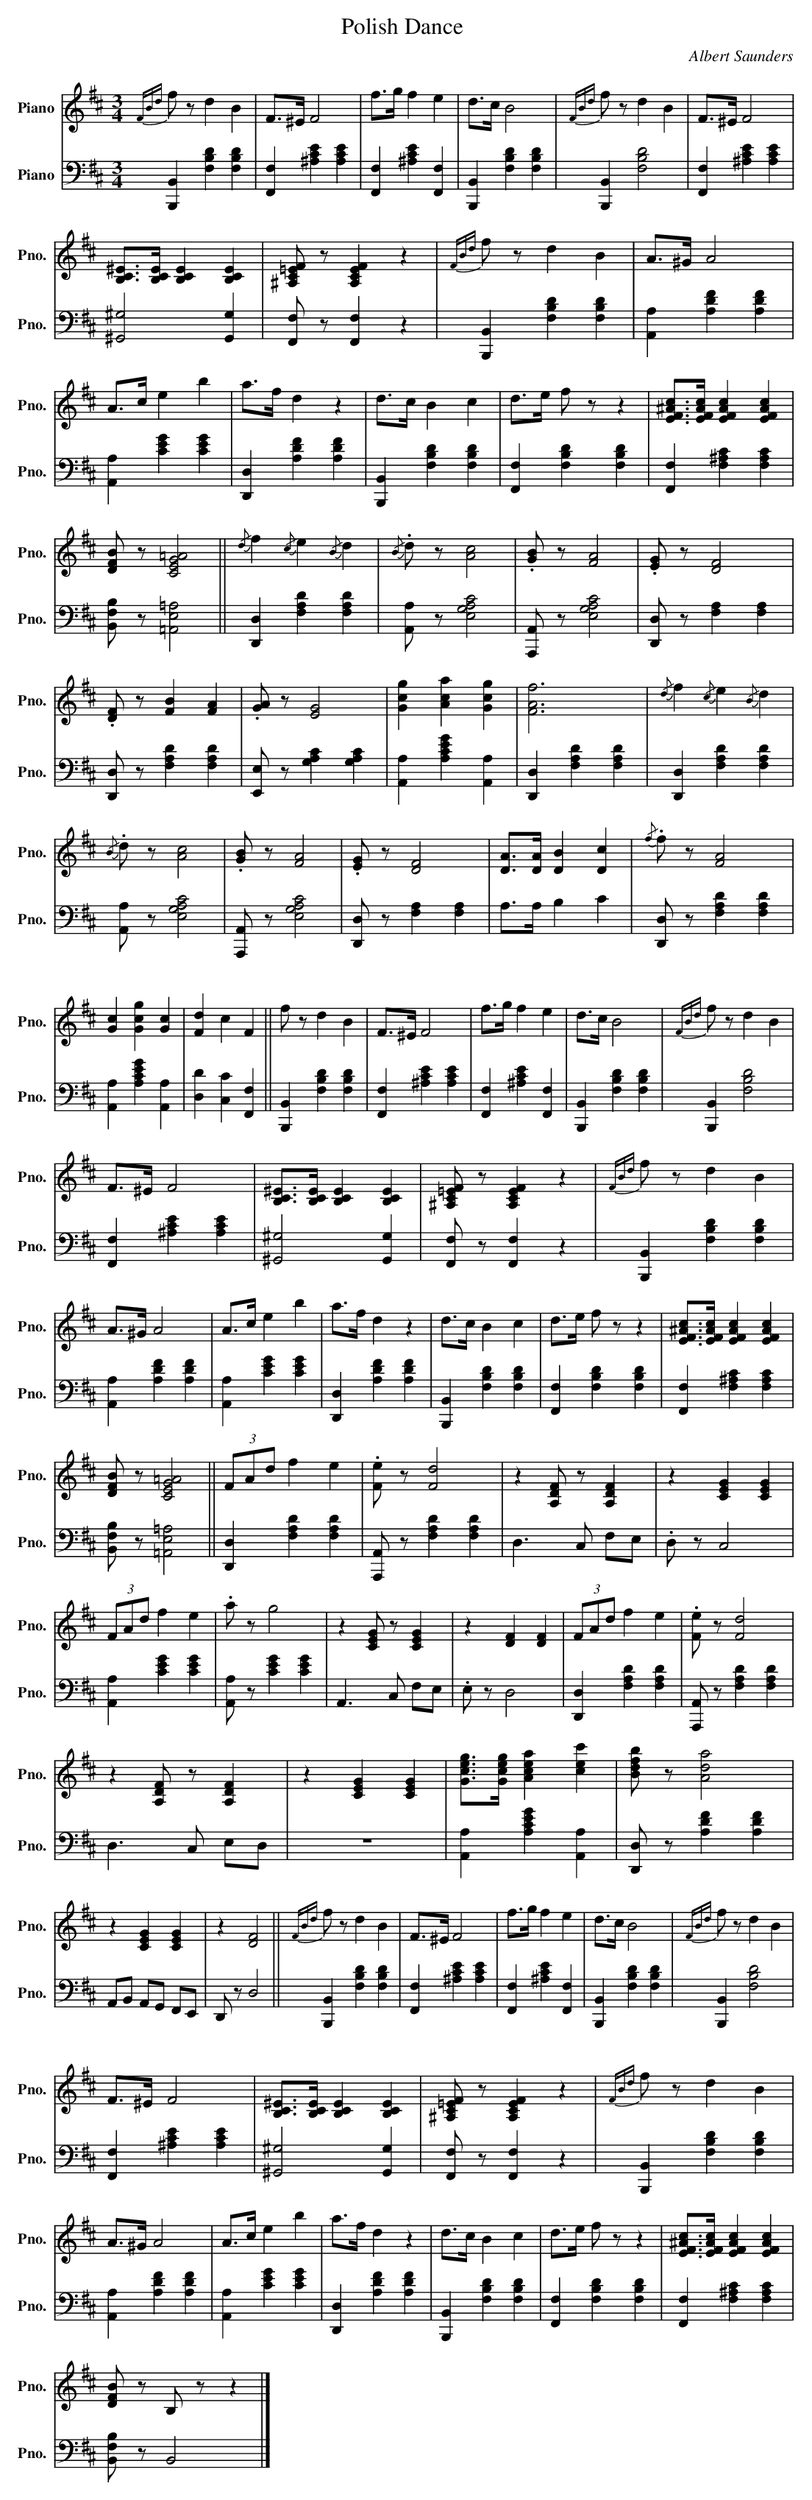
X:1
T:Polish Dance
C:Albert Saunders
L:1/4
M:3/4
K:D
V:1 treble nm="Piano" snm="Pno."
{FBd} f/ z/ d B | F/>^E/ F2 | f/>g/ f e | d/>c/ B2 |{FBd} f/ z/ d B | F/>^E/ F2 |
[B,C^E]/>[B,CE]/ [B,CE] [B,CE] |$ [^A,C=EF]/ z/ [A,CEF] z |{FBd} f/ z/ d B | A/>^G/ A2 |
A/>c/ e b | a/>f/ d z | d/>c/ B c | d/>e/ f/ z/ z |$ [EF^Ac]/>[EFAc]/ [EFAc] [EFAc] |
[DFB]/ z/ [CEG=A]2 ||{/d} f{/c} e{/B} d |{/B} .d/ z/ [Ac]2 | .[GB]/ z/ [FA]2 | .[EG]/ z/ [DF]2 |
.[DF]/ z/ [FB] [FA] | .[GA]/ z/ [EG]2 |$ [Gcg] [Aca] [Gcg] | [FAf]3 |{/d} f{/c} e{/B} d |
{/B} .d/ z/ [Ac]2 | .[GB]/ z/ [FA]2 | .[EG]/ z/ [DF]2 | [DA]/>[DA]/ [DB] [Dc] |{/f} .f/ z/ [FA]2 |
[Gc] [Gcg] [Gc] |$ [Fd] c F || f/ z/ d B | F/>^E/ F2 | f/>g/ f e | d/>c/ B2 |{FBd} f/ z/ d B |
F/>^E/ F2 |$ [B,C^E]/>[B,CE]/ [B,CE] [B,CE] | [^A,C=EF]/ z/ [A,CEF] z |{FBd} f/ z/ d B |
A/>^G/ A2 | A/>c/ e b | a/>f/ d z | d/>c/ B c |$ d/>e/ f/ z/ z | [EF^Ac]/>[EFAc]/ [EFAc] [EFAc] |
[DFB]/ z/ [CEG=A]2 || (3F/A/d/ f e | .[Fe]/ z/ [Fd]2 | z [A,DF]/ z/ [A,DF] | z [CEG] [CEG] |$
(3F/A/d/ f e | .a/ z/ g2 | z [CEG]/ z/ [CEG] | z [DF] [DF] | (3F/A/d/ f e | .[Fe]/ z/ [Fd]2 |
z [A,DF]/ z/ [A,DF] | z [CEG] [CEG] |$ [Gceg]/>[Gceg]/ [Acea] [cec'] | [Bdfb]/ z/ [Ada]2 |
z [CEG] [CEG] | z [DF]2 ||{FBd} f/ z/ d B | F/>^E/ F2 | f/>g/ f e | d/>c/ B2 |${FBd} f/ z/ d B |
F/>^E/ F2 | [B,C^E]/>[B,CE]/ [B,CE] [B,CE] | [^A,C=EF]/ z/ [A,CEF] z |{FBd} f/ z/ d B |
A/>^G/ A2 | A/>c/ e b |$ a/>f/ d z | d/>c/ B c | d/>e/ f/ z/ z | [EF^Ac]/>[EFAc]/ [EFAc] [EFAc] |
[DFB]/ z/ B,/ z/ z |]
V:2 bass nm="Piano" snm="Pno."
[B,,,B,,] [F,B,D] [F,B,D] | [F,,F,] [^A,CE] [A,CE] | [F,,F,] [^A,CE] [F,,F,] |
[B,,,B,,] [F,B,D] [F,B,D] | [B,,,B,,] [F,B,D]2 | [F,,F,] [^A,CE] [A,CE] | [^G,,^G,]2 [G,,G,] |$
[F,,F,]/ z/ [F,,F,] z | [B,,,B,,] [F,B,D] [F,B,D] | [A,,A,] [A,DF] [A,DF] | [A,,A,] [CEG] [CEG] |
[D,,D,] [A,DF] [A,DF] | [B,,,B,,] [F,B,D] [F,B,D] | [F,,F,] [F,B,D] [F,B,D] |$
[F,,F,] [F,^A,C] [F,A,C] | [B,,F,B,]/ z/ [=A,,E,=A,]2 || [D,,D,] [F,A,D] [F,A,D] |
[A,,A,]/ z/ [E,G,A,C]2 | [A,,,A,,]/ z/ [E,G,A,C]2 | [D,,D,]/ z/ [F,A,] [F,A,] |
[D,,D,]/ z/ [F,A,D] [F,A,D] | [E,,E,]/ z/ [G,A,C] [G,A,C] |$ [A,,A,] [A,CEG] [A,,A,] |
[D,,D,] [F,A,D] [F,A,D] | [D,,D,] [F,A,D] [F,A,D] | [A,,A,]/ z/ [E,G,A,C]2 |
[A,,,A,,]/ z/ [E,G,A,C]2 | [D,,D,]/ z/ [F,A,] [F,A,] | A,/>A,/ B, C |
[D,,D,]/ z/ [F,A,D] [F,A,D] | [A,,A,] [A,CEG] [A,,A,] |$ [D,D] [C,C] [F,,F,] ||
[B,,,B,,] [F,B,D] [F,B,D] | [F,,F,] [^A,CE] [A,CE] | [F,,F,] [^A,CE] [F,,F,] |
[B,,,B,,] [F,B,D] [F,B,D] | [B,,,B,,] [F,B,D]2 | [F,,F,] [^A,CE] [A,CE] |$ [^G,,^G,]2 [G,,G,] |
[F,,F,]/ z/ [F,,F,] z | [B,,,B,,] [F,B,D] [F,B,D] | [A,,A,] [A,DF] [A,DF] | [A,,A,] [CEG] [CEG] |
[D,,D,] [A,DF] [A,DF] | [B,,,B,,] [F,B,D] [F,B,D] |$ [F,,F,] [F,B,D] [F,B,D] |
[F,,F,] [F,^A,C] [F,A,C] | [B,,F,B,]/ z/ [=A,,E,=A,]2 || [D,,D,] [F,A,D] [F,A,D] |
[A,,,A,,]/ z/ [F,A,D] [F,A,D] | D,3/2 C,/ F,/E,/ | .D,/ z/ C,2 |$ [A,,A,] [CEG] [CEG] |
[A,,A,]/ z/ [CEG] [CEG] | A,,3/2 C,/ F,/E,/ | .E,/ z/ D,2 | [D,,D,] [F,A,D] [F,A,D] |
[A,,,A,,]/ z/ [F,A,D] [F,A,D] | D,3/2 C,/ E,/D,/ | z3 |$ [A,,A,] [A,CEG] [A,,A,] |
[D,,D,]/ z/ [A,DF] [A,DF] | A,,/B,,/ A,,/G,,/ F,,/E,,/ | D,,/ z/ D,2 ||
[B,,,B,,] [F,B,D] [F,B,D] | [F,,F,] [^A,CE] [A,CE] | [F,,F,] [^A,CE] [F,,F,] |
[B,,,B,,] [F,B,D] [F,B,D] |$ [B,,,B,,] [F,B,D]2 | [F,,F,] [^A,CE] [A,CE] | [^G,,^G,]2 [G,,G,] |
[F,,F,]/ z/ [F,,F,] z | [B,,,B,,] [F,B,D] [F,B,D] | [A,,A,] [A,DF] [A,DF] | [A,,A,] [CEG] [CEG] |$
[D,,D,] [A,DF] [A,DF] | [B,,,B,,] [F,B,D] [F,B,D] | [F,,F,] [F,B,D] [F,B,D] |
[F,,F,] [F,^A,C] [F,A,C] | [B,,F,B,]/ z/ B,,2 |]
